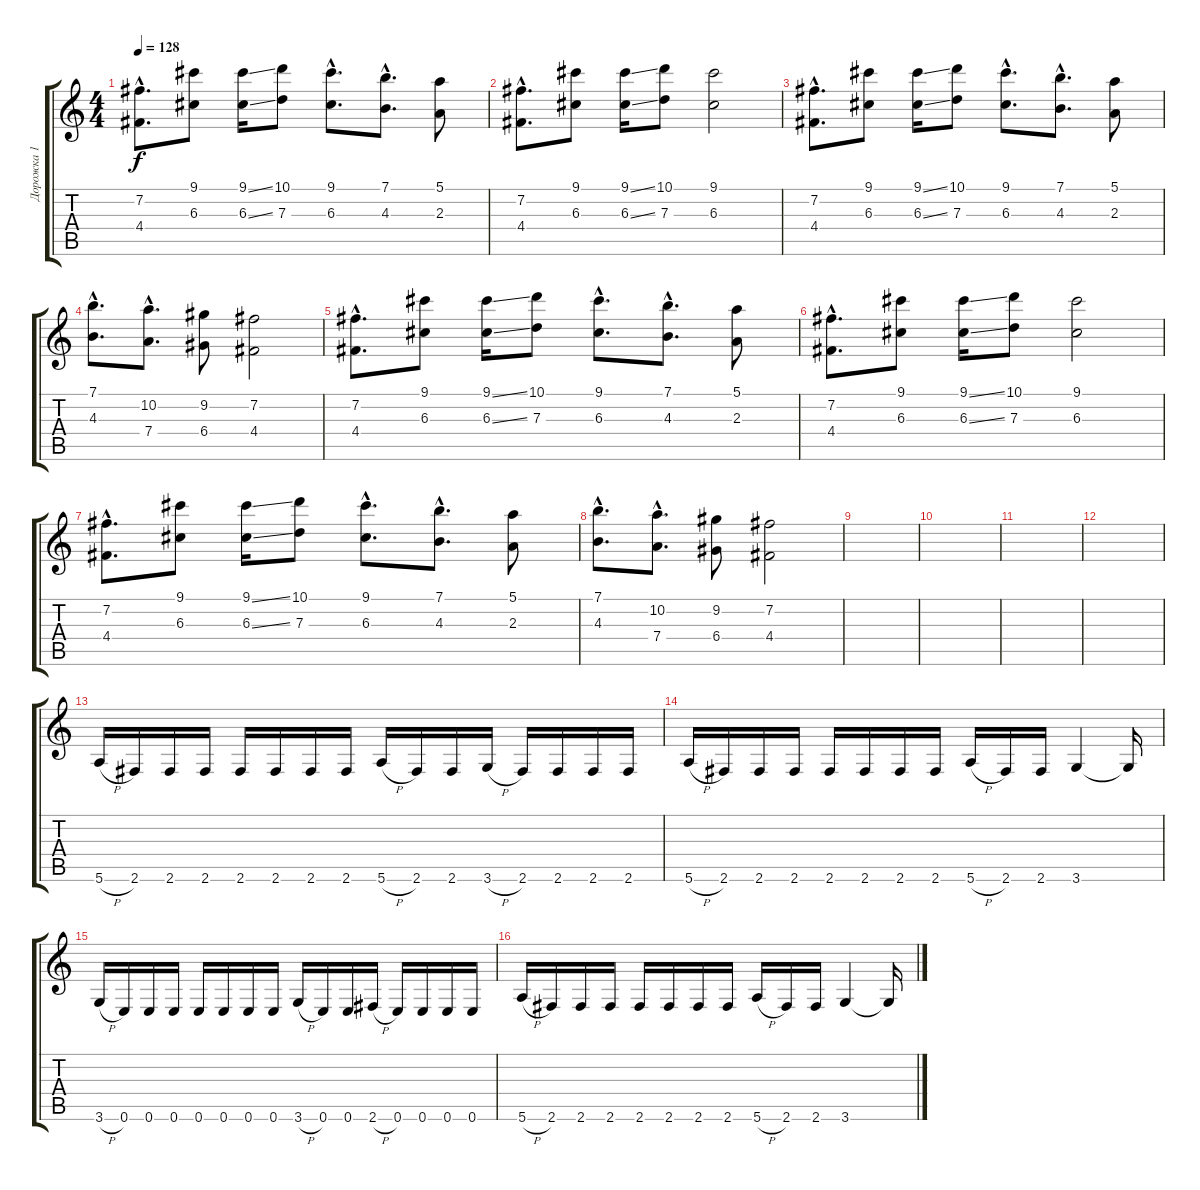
\track ("Дорожка 1" "Дорожка 1") {instrument distortionguitar}
\staff {score tabs}
\tuning (E4 B3 G3 D3 A2 E2) {hide}
\ts (4 4)
\tempo 128
\clef g2
\ks c
(7.2{hac} 4.4{hac}).8{d dy f instrument distortionguitar} (9.1 6.3).8 (9.1{ss} 6.3{ss}).16 (10.1 7.3).8 (9.1{hac} 6.3{hac}).8{d} (7.1{hac} 4.3{hac}).8{d} (5.1 2.3).8 |
(7.2{hac} 4.4{hac}).8{d} (9.1 6.3).8 (9.1{ss} 6.3{ss}).16 (10.1 7.3).8 (9.1 6.3).2 |
(7.2{hac} 4.4{hac}).8{d} (9.1 6.3).8 (9.1{ss} 6.3{ss}).16 (10.1 7.3).8 (9.1{hac} 6.3{hac}).8{d} (7.1{hac} 4.3{hac}).8{d} (5.1 2.3).8 |
(7.1{hac} 4.3{hac}).8{d} (10.2{hac} 7.4{hac}).8{d} (9.2 6.4).8 (7.2 4.4).2 |
(7.2{hac} 4.4{hac}).8{d} (9.1 6.3).8 (9.1{ss} 6.3{ss}).16 (10.1 7.3).8 (9.1{hac} 6.3{hac}).8{d} (7.1{hac} 4.3{hac}).8{d} (5.1 2.3).8 |
(7.2{hac} 4.4{hac}).8{d} (9.1 6.3).8 (9.1{ss} 6.3{ss}).16 (10.1 7.3).8 (9.1 6.3).2 |
(7.2{hac} 4.4{hac}).8{d} (9.1 6.3).8 (9.1{ss} 6.3{ss}).16 (10.1 7.3).8 (9.1{hac} 6.3{hac}).8{d} (7.1{hac} 4.3{hac}).8{d} (5.1 2.3).8 |
(7.1{hac} 4.3{hac}).8{d} (10.2{hac} 7.4{hac}).8{d} (9.2 6.4).8 (7.2 4.4).2 |
|
|
|
|
5.6{h}.16 2.6.16 2.6.16 2.6.16 2.6.16 2.6.16 2.6.16 2.6.16 5.6{h}.16 2.6.16 2.6.16 3.6{h}.16 2.6.16 2.6.16 2.6.16 2.6.16 |
5.6{h}.16 2.6.16 2.6.16 2.6.16 2.6.16 2.6.16 2.6.16 2.6.16 5.6{h}.16 2.6.16 2.6.16 3.6.4 3.6{t}.16 |
3.6{h}.16 0.6.16 0.6.16 0.6.16 0.6.16 0.6.16 0.6.16 0.6.16 3.6{h}.16 0.6.16 0.6.16 2.6{h}.16 0.6.16 0.6.16 0.6.16 0.6.16 |
5.6{h}.16 2.6.16 2.6.16 2.6.16 2.6.16 2.6.16 2.6.16 2.6.16 5.6{h}.16 2.6.16 2.6.16 3.6.4 3.6{t}.16
